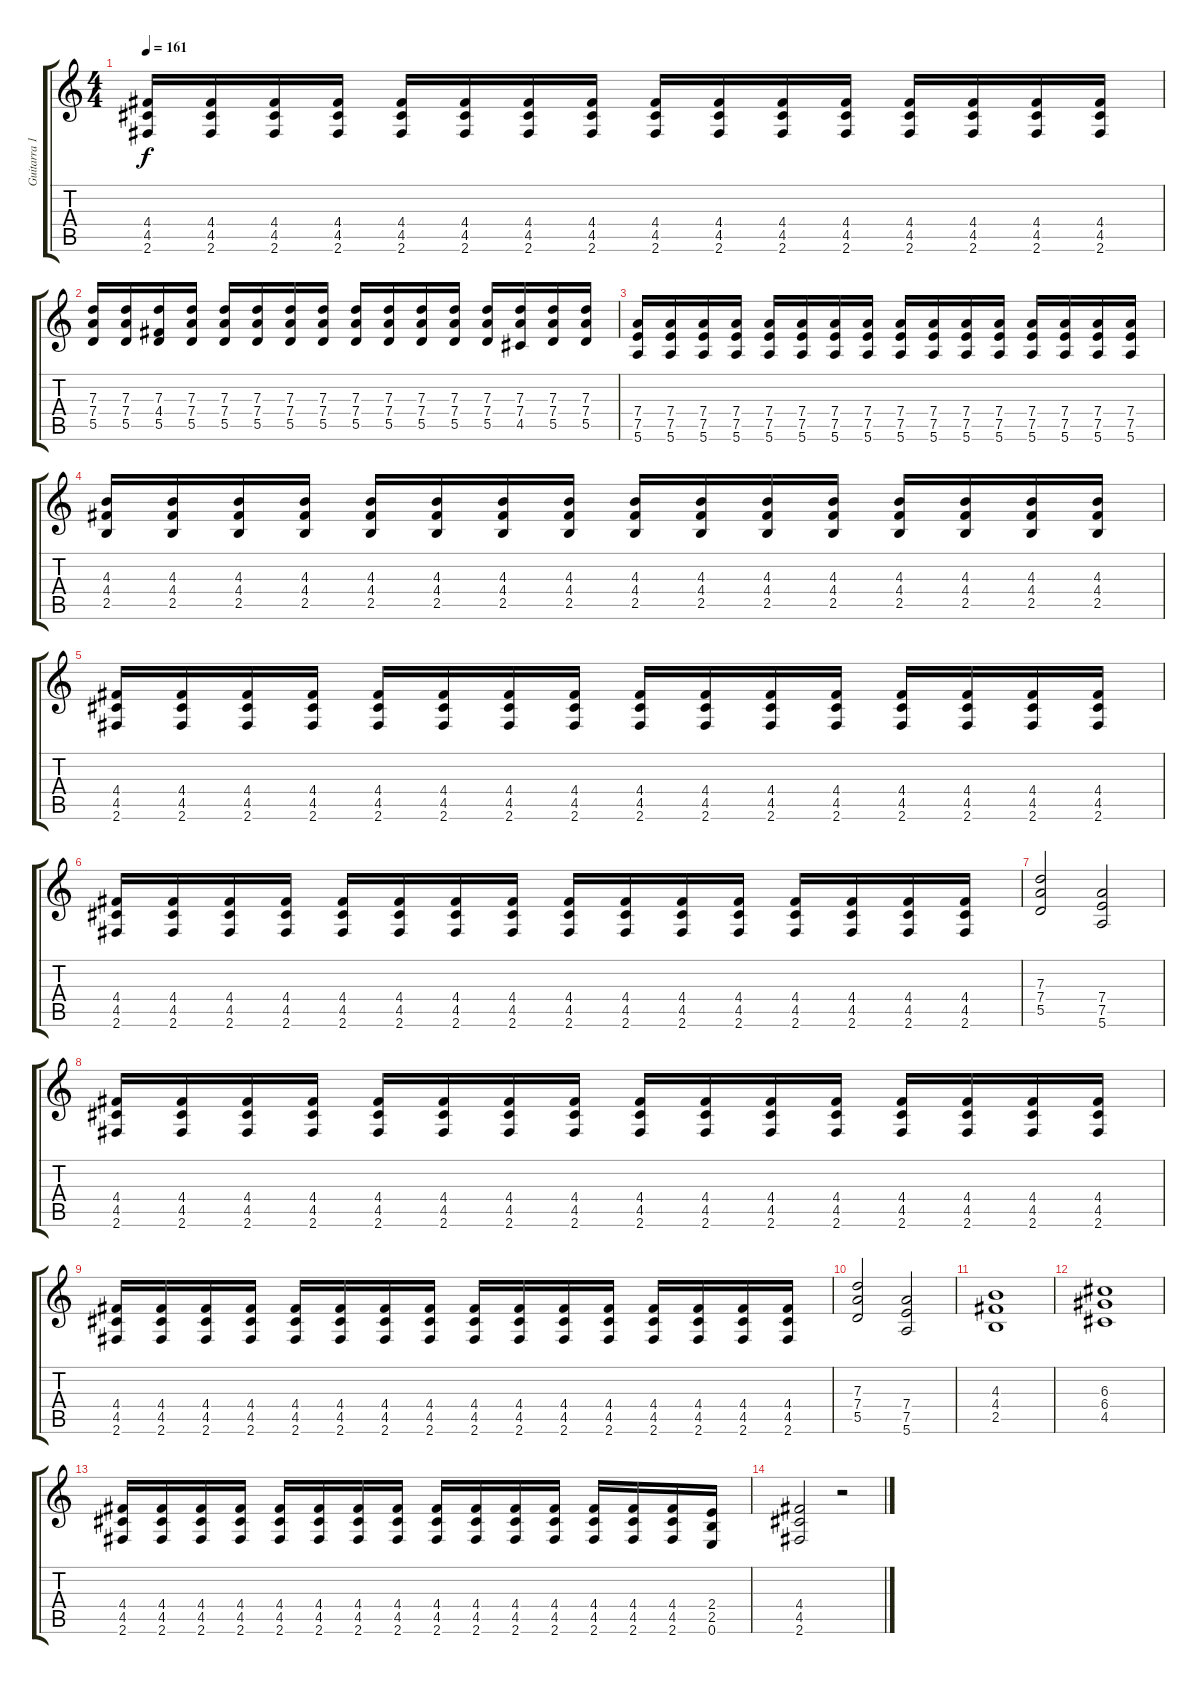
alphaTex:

\track ("Guitarra 1" "Guitarra 1") {instrument distortionguitar}
\staff {score tabs}
\tuning (E4 B3 G3 D3 A2 E2) {hide}
\ts (4 4)
\tempo 161
\clef g2
\ks c
(4.4 4.5 2.6).16{dy f} (4.4 4.5 2.6).16 (4.4 4.5 2.6).16 (4.4 4.5 2.6).16 (4.4 4.5 2.6).16 (4.4 4.5 2.6).16 (4.4 4.5 2.6).16 (4.4 4.5 2.6).16 (4.4 4.5 2.6).16 (4.4 4.5 2.6).16 (4.4 4.5 2.6).16 (4.4 4.5 2.6).16 (4.4 4.5 2.6).16 (4.4 4.5 2.6).16 (4.4 4.5 2.6).16 (4.4 4.5 2.6).16 |
(7.3 7.4 5.5).16 (7.3 7.4 5.5).16 (7.3 4.4 5.5).16 (7.3 7.4 5.5).16 (7.3 7.4 5.5).16 (7.3 7.4 5.5).16 (7.3 7.4 5.5).16 (7.3 7.4 5.5).16 (7.3 7.4 5.5).16 (7.3 7.4 5.5).16 (7.3 7.4 5.5).16 (7.3 7.4 5.5).16 (7.3 7.4 5.5).16 (7.3 7.4 4.5).16 (7.3 7.4 5.5).16 (7.3 7.4 5.5).16 |
(7.4 7.5 5.6).16 (7.4 7.5 5.6).16 (7.4 7.5 5.6).16 (7.4 7.5 5.6).16 (7.4 7.5 5.6).16 (7.4 7.5 5.6).16 (7.4 7.5 5.6).16 (7.4 7.5 5.6).16 (7.4 7.5 5.6).16 (7.4 7.5 5.6).16 (7.4 7.5 5.6).16 (7.4 7.5 5.6).16 (7.4 7.5 5.6).16 (7.4 7.5 5.6).16 (7.4 7.5 5.6).16 (7.4 7.5 5.6).16 |
(4.3 4.4 2.5).16 (4.3 4.4 2.5).16 (4.3 4.4 2.5).16 (4.3 4.4 2.5).16 (4.3 4.4 2.5).16 (4.3 4.4 2.5).16 (4.3 4.4 2.5).16 (4.3 4.4 2.5).16 (4.3 4.4 2.5).16 (4.3 4.4 2.5).16 (4.3 4.4 2.5).16 (4.3 4.4 2.5).16 (4.3 4.4 2.5).16 (4.3 4.4 2.5).16 (4.3 4.4 2.5).16 (4.3 4.4 2.5).16 |
(4.4 4.5 2.6).16 (4.4 4.5 2.6).16 (4.4 4.5 2.6).16 (4.4 4.5 2.6).16 (4.4 4.5 2.6).16 (4.4 4.5 2.6).16 (4.4 4.5 2.6).16 (4.4 4.5 2.6).16 (4.4 4.5 2.6).16 (4.4 4.5 2.6).16 (4.4 4.5 2.6).16 (4.4 4.5 2.6).16 (4.4 4.5 2.6).16 (4.4 4.5 2.6).16 (4.4 4.5 2.6).16 (4.4 4.5 2.6).16 |
(4.4 4.5 2.6).16 (4.4 4.5 2.6).16 (4.4 4.5 2.6).16 (4.4 4.5 2.6).16 (4.4 4.5 2.6).16 (4.4 4.5 2.6).16 (4.4 4.5 2.6).16 (4.4 4.5 2.6).16 (4.4 4.5 2.6).16 (4.4 4.5 2.6).16 (4.4 4.5 2.6).16 (4.4 4.5 2.6).16 (4.4 4.5 2.6).16 (4.4 4.5 2.6).16 (4.4 4.5 2.6).16 (4.4 4.5 2.6).16 |
(7.3 7.4 5.5).2 (7.4 7.5 5.6).2 |
(4.4 4.5 2.6).16 (4.4 4.5 2.6).16 (4.4 4.5 2.6).16 (4.4 4.5 2.6).16 (4.4 4.5 2.6).16 (4.4 4.5 2.6).16 (4.4 4.5 2.6).16 (4.4 4.5 2.6).16 (4.4 4.5 2.6).16 (4.4 4.5 2.6).16 (4.4 4.5 2.6).16 (4.4 4.5 2.6).16 (4.4 4.5 2.6).16 (4.4 4.5 2.6).16 (4.4 4.5 2.6).16 (4.4 4.5 2.6).16 |
(4.4 4.5 2.6).16 (4.4 4.5 2.6).16 (4.4 4.5 2.6).16 (4.4 4.5 2.6).16 (4.4 4.5 2.6).16 (4.4 4.5 2.6).16 (4.4 4.5 2.6).16 (4.4 4.5 2.6).16 (4.4 4.5 2.6).16 (4.4 4.5 2.6).16 (4.4 4.5 2.6).16 (4.4 4.5 2.6).16 (4.4 4.5 2.6).16 (4.4 4.5 2.6).16 (4.4 4.5 2.6).16 (4.4 4.5 2.6).16 |
(7.3 7.4 5.5).2 (7.4 7.5 5.6).2 |
(4.3 4.4 2.5).1 |
(6.3 6.4 4.5).1 |
(4.4 4.5 2.6).16 (4.4 4.5 2.6).16 (4.4 4.5 2.6).16 (4.4 4.5 2.6).16 (4.4 4.5 2.6).16 (4.4 4.5 2.6).16 (4.4 4.5 2.6).16 (4.4 4.5 2.6).16 (4.4 4.5 2.6).16 (4.4 4.5 2.6).16 (4.4 4.5 2.6).16 (4.4 4.5 2.6).16 (4.4 4.5 2.6).16 (4.4 4.5 2.6).16 (4.4 4.5 2.6).16 (2.4 2.5 0.6).16 |
(4.4 4.5 2.6).2 r.2
